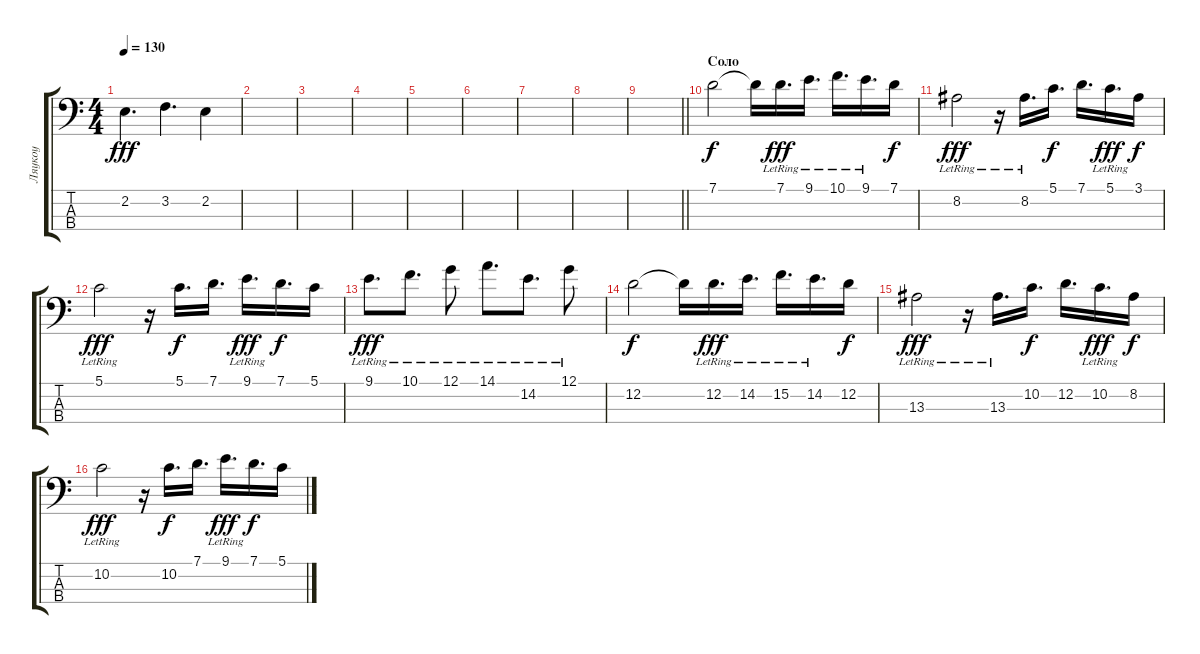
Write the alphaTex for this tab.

\track ("Ляукоу" "Ляукоу") {instrument electricbassfinger}
\staff {score tabs}
\tuning (G2 D2 A1 E1) {hide}
\ts (4 4)
\tempo 130
\clef f4
\ks c
2.2.4{d dy fff} 3.2.4{d} 2.2.4 |
|
|
|
|
|
|
|
\barLineRight lightlight
|
\section ("" "Соло")
7.1.2{dy f} 7.1{t}.16 7.1{lr}.16{d dy fff} 9.1{lr}.16{d} 10.1{lr}.16{d} 9.1{lr}.16{d} 7.1.16{dy f} |
8.2{lr}.2{dy fff} r.16 8.2{lr}.16{d} 5.1.16{d dy f} 7.1.16{d} 5.1{lr}.16{d dy fff} 3.1.16{dy f} |
5.1{lr}.2{dy fff} r.16 5.1.16{d dy f} 7.1.16{d} 9.1{lr}.16{d dy fff} 7.1.16{d dy f} 5.1.16 |
9.1{lr}.8{d dy fff} 10.1{lr}.8{d} 12.1{lr}.8 14.1{lr}.8{d} 14.2{lr}.8{d} 12.1{lr}.8 |
12.2.2{dy f} 12.2{t}.16 12.2{lr}.16{d dy fff} 14.2{lr}.16{d} 15.2{lr}.16{d} 14.2{lr}.16{d} 12.2.16{dy f} |
13.3{lr}.2{dy fff} r.16 13.3{lr}.16{d} 10.2.16{d dy f} 12.2.16{d} 10.2{lr}.16{d dy fff} 8.2.16{dy f} |
10.2{lr}.2{dy fff} r.16 10.2.16{d dy f} 7.1.16{d} 9.1{lr}.16{d dy fff} 7.1.16{d dy f} 5.1.16
